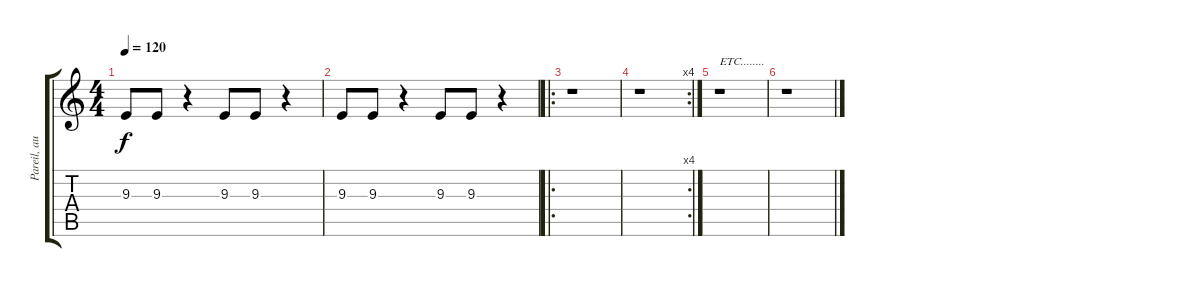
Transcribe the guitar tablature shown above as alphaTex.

\track ("Pareil, auccune idée" "Pareil, au") {instrument pizzicatostrings}
\staff {score tabs}
\tuning (E4 B3 G3 D3 A2 E2) {hide}
\ts (4 4)
\tempo 120
\clef g2
\ks c
9.3.8{dy f instrument pizzicatostrings} 9.3.8 r.4 9.3.8 9.3.8 r.4 |
9.3.8{instrument pizzicatostrings} 9.3.8 r.4 9.3.8 9.3.8 r.4 |
\ro
r.1 |
\rc 4
r.1 |
r.1{txt "ETC........"} |
r.1
